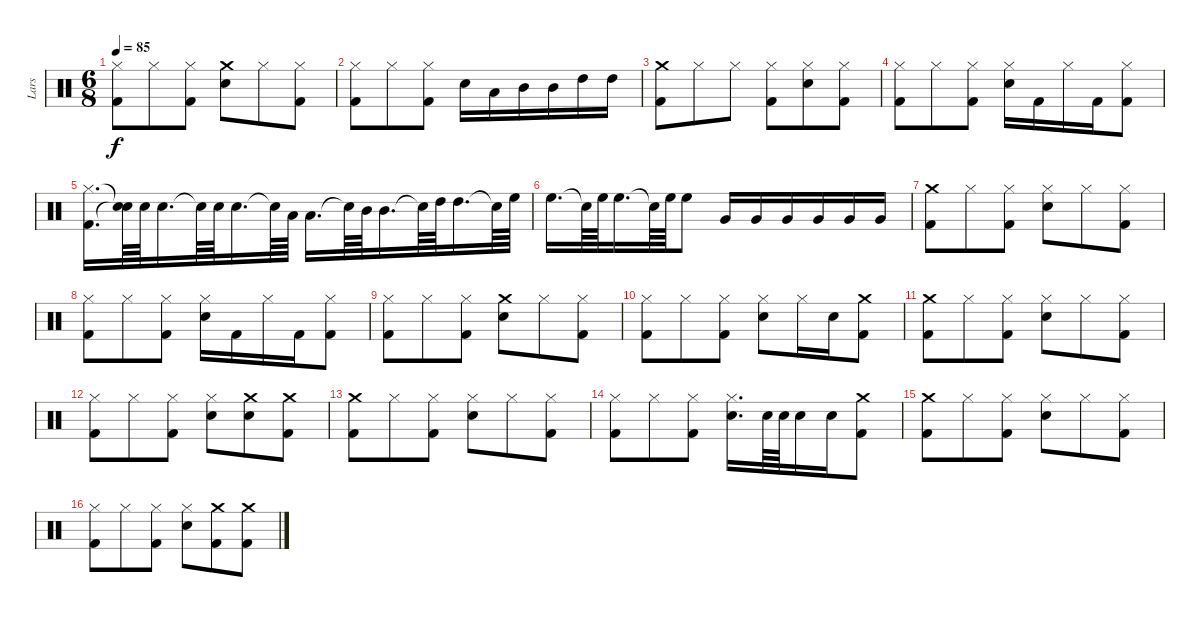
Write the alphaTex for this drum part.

\track ("Lars" "Lars") {instrument percussion}
\staff {score}
\articulation defaults
\ts (6 8)
\tempo 85
\clef neutral
\ks c
("Kick (hit) 2" "Hi-Hat (closed)").8{dy f} "Hi-Hat (closed)".8 ("Kick (hit) 2" "Hi-Hat (closed)").8 ("Crash medium (hit)" "Snare (hit) 2").8 "Hi-Hat (closed)".8 ("Kick (hit) 2" "Hi-Hat (closed)").8 |
("Hi-Hat (closed)" "Kick (hit) 2").8 "Hi-Hat (closed)".8 ("Hi-Hat (closed)" "Kick (hit) 2").8 "Snare (hit) 2".16 "Low Tom (hit)".16 "Mid Tom (hit)".16 "Mid Tom (hit)".16 "High Tom (hit)".16 "High Tom (hit)".16 |
("Crash medium (hit)" "Kick (hit) 2").8 "Hi-Hat (closed)".8 "Hi-Hat (closed)".8 ("Kick (hit) 2" "Hi-Hat (closed)").8 ("Snare (hit) 2" "Hi-Hat (closed)").8 ("Kick (hit) 2" "Hi-Hat (closed)").8 |
("Hi-Hat (closed)" "Kick (hit) 2").8 "Hi-Hat (closed)".8 ("Kick (hit) 2" "Hi-Hat (closed)").8 ("Hi-Hat (closed)" "Snare (hit) 2").16 "Kick (hit) 2".16 "Hi-Hat (closed)".16 "Kick (hit) 2".16 ("Kick (hit) 2" "Hi-Hat (closed)").8 |
("Kick (hit) 2" "Hi-Hat (closed)").16{d} ("Snare (hit)"{t} "Snare (hit)"{t}).64 "Snare (hit) 2".64 "Snare (hit) 2".16{d} "Snare (hit)"{t}.64 "Snare (hit) 2".64 "Snare (hit) 2".16{d} "Snare (hit)"{t}.64 "Low Tom (hit)".64 "Low Tom (hit)".16{d} "Snare (hit)"{t}.64 "Mid Tom (hit)".64 "Mid Tom (hit)".16{d} "Snare (hit)"{t}.64 "High Tom (hit)".64 "High Tom (hit)".16{d} "Snare (hit)"{t}.64 "High Floor Tom (hit)".64 |
"High Floor Tom (hit)".16{d} "Snare (hit)"{t}.64 "High Floor Tom (hit)".64 "High Floor Tom (hit)".16{d} "Snare (hit)"{t}.64 "High Floor Tom (hit)".64 "High Floor Tom (hit)".8 "Very Low Tom (hit)".16 "Very Low Tom (hit)".16 "Very Low Tom (hit)".16 "Very Low Tom (hit)".16 "Very Low Tom (hit)".16 "Very Low Tom (hit)".16 |
("Kick (hit) 2" "Crash medium (hit)").8 "Hi-Hat (closed)".8 ("Kick (hit) 2" "Hi-Hat (closed)").8 ("Snare (hit) 2" "Hi-Hat (closed)").8 "Hi-Hat (closed)".8 ("Kick (hit) 2" "Hi-Hat (closed)").8 |
("Hi-Hat (closed)" "Kick (hit) 2").8 "Hi-Hat (closed)".8 ("Kick (hit) 2" "Hi-Hat (closed)").8 ("Snare (hit) 2" "Hi-Hat (closed)").16 "Kick (hit) 2".16 "Hi-Hat (closed)".16 "Kick (hit) 2".16 ("Kick (hit) 2" "Hi-Hat (closed)").8 |
("Kick (hit) 2" "Hi-Hat (closed)").8 "Hi-Hat (closed)".8 ("Kick (hit) 2" "Hi-Hat (closed)").8 ("Crash medium (hit)" "Snare (hit) 2").8 "Hi-Hat (closed)".8 ("Hi-Hat (closed)" "Kick (hit) 2").8 |
("Kick (hit) 2" "Hi-Hat (closed)").8 "Hi-Hat (closed)".8 ("Kick (hit) 2" "Hi-Hat (closed)").8 ("Hi-Hat (closed)" "Snare (hit) 2").8 "Hi-Hat (closed)".16 "Snare (hit) 2".16 ("Crash medium (hit)" "Kick (hit) 2").8 |
("Kick (hit) 2" "Crash medium (hit)").8 "Hi-Hat (closed)".8 ("Hi-Hat (closed)" "Kick (hit) 2").8 ("Snare (hit) 2" "Hi-Hat (closed)").8 "Hi-Hat (closed)".8 ("Kick (hit) 2" "Hi-Hat (closed)").8 |
("Kick (hit) 2" "Hi-Hat (closed)").8 "Hi-Hat (closed)".8 ("Hi-Hat (closed)" "Kick (hit) 2").8 ("Snare (hit) 2" "Hi-Hat (closed)").8 ("Crash medium (hit)" "Snare (hit) 2").8 ("Crash medium (hit)" "Kick (hit) 2").8 |
("Crash medium (hit)" "Kick (hit) 2").8 "Hi-Hat (closed)".8 ("Kick (hit) 2" "Hi-Hat (closed)").8 ("Hi-Hat (closed)" "Snare (hit) 2").8 "Hi-Hat (closed)".8 ("Kick (hit) 2" "Hi-Hat (closed)").8 |
("Hi-Hat (closed)" "Kick (hit) 2").8 "Hi-Hat (closed)".8 ("Hi-Hat (closed)" "Kick (hit) 2").8 ("Snare (hit) 2" "Hi-Hat (closed)").16{d} "Snare (hit) 2".64 "Snare (hit) 2".64 "Snare (hit) 2".16 "Snare (hit) 2".16 ("Kick (hit) 2" "Crash medium (hit)").8 |
("Crash medium (hit)" "Kick (hit) 2").8 "Hi-Hat (closed)".8 ("Kick (hit) 2" "Hi-Hat (closed)").8 ("Snare (hit) 2" "Hi-Hat (closed)").8 "Hi-Hat (closed)".8 ("Kick (hit) 2" "Hi-Hat (closed)").8 |
("Hi-Hat (closed)" "Kick (hit) 2").8 "Hi-Hat (closed)".8 ("Kick (hit) 2" "Hi-Hat (closed)").8 ("Hi-Hat (closed)" "Snare (hit) 2").8 ("Kick (hit) 2" "Crash medium (hit)").8 ("Kick (hit) 2" "Crash medium (hit)").8
